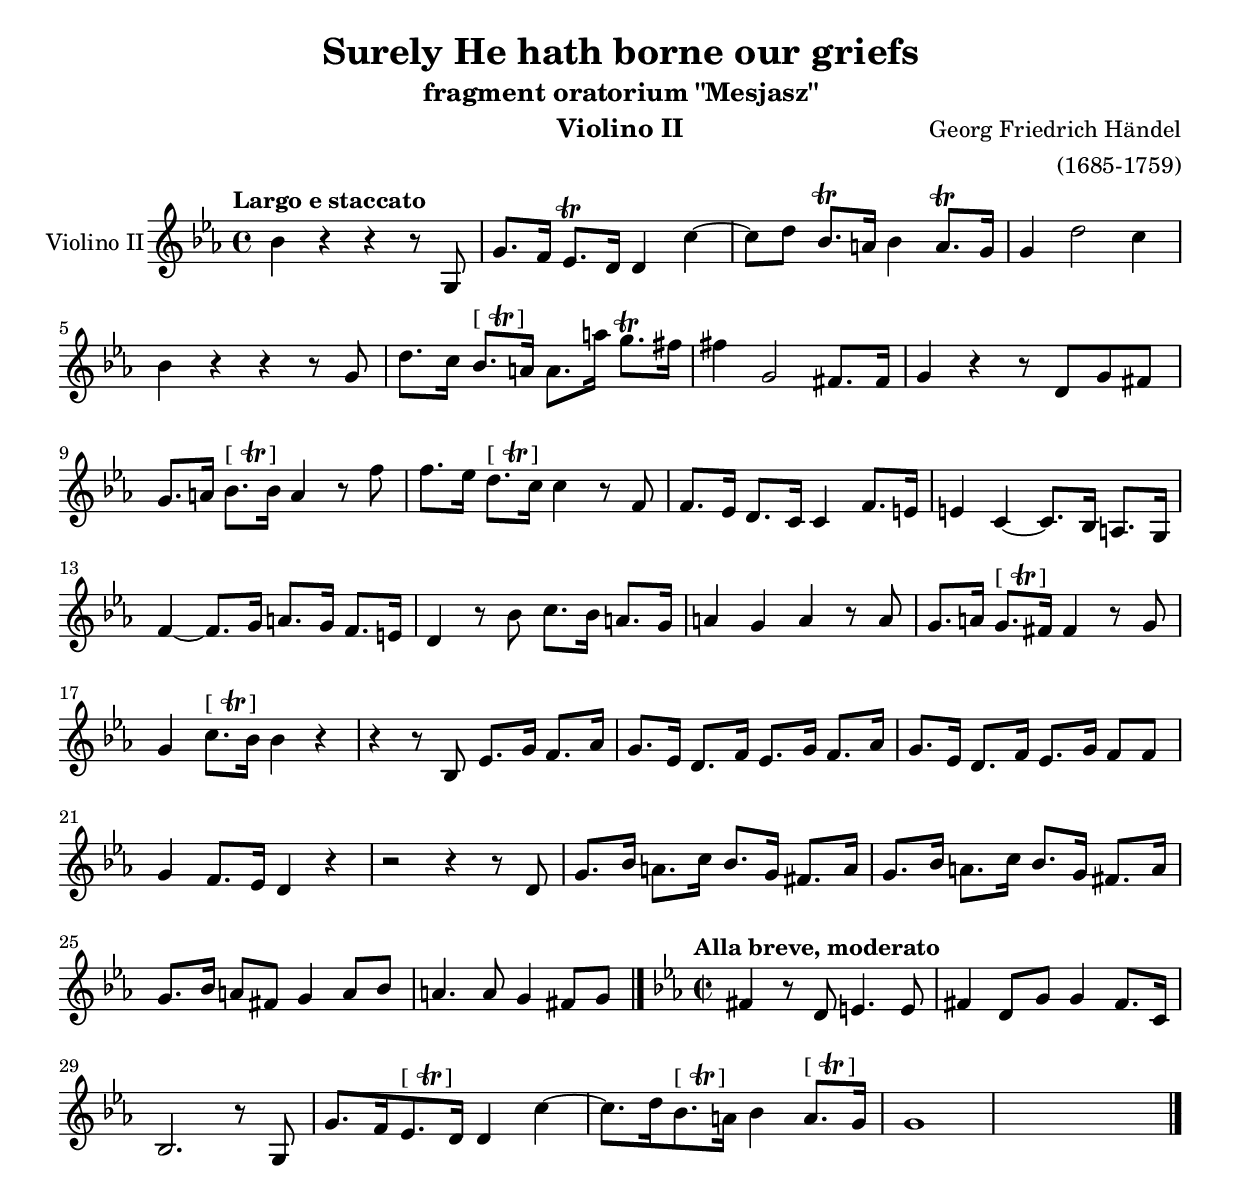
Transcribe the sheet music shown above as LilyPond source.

\version "2.13.45"
\pointAndClickOff
\include "italiano.ly"

#(set-global-staff-size 20)

\include "filename.ily"
\bookOutputSuffix "skrzypceII"

\paper {
    % page-count = #
    % top-margin = \mm
    % bottom-margin = \mm
    top-markup-spacing #'basic-distance = 8
    markup-system-spacing #'basic-distance = 18
    top-system-spacing #'basic-distance = 8
    top-system-spacing #'padding = 2
    last-bottom-spacing #'basic-distance = 9
    % ragged-last-bottom = ##f
    % annotate-spacing = ##t
  }

\header {
    ﻿title = "Surely He hath borne our griefs"
subtitle = "fragment oratorium \"Mesjasz\""
composer = \markup { 
    \right-column {
        "Georg Friedrich Händel"
        "(1685-1759)"
      }
  }


    instrument = "Violino II"
    % tagline = ##f
  }

sharedProperties = {
    \include "global.ily"
  }

individualBreaks = {
}

\include "miscCommands.ily"
\include "violinIIStruct.ily"

\score {
  <<
    \violinIIStaffVar
    \context Staff = violinIIStaff {
        \set Staff.instrumentName = "Violino II" 
        \unset Staff.shortInstrumentName 
      }
  >>
    
    \layout { 
        % indent = \mm
        % short-indent = \mm
        % system-count = #
        \context {
            \Staff   
                \override BarLine #'space-alist =
                    #'((time-signature . (extra-space . 0.75))
                      (custos . (minimum-space . 2.0))
                      (clef . (minimum-space . 1.0))
                      (key-signature . (extra-space . 1.0))
                      (key-cancellation . (extra-space . 1.0))
                      (first-note . (fixed-space . 1))
                      (next-note . (minimum-fixed-space  . 1.2))
                      (right-edge . (extra-space . 0.0)))
              }
        \context {
            \Score 
            \override BarNumber #'self-alignment-X = 
                #(lambda (grob)
                   (let ((break-dir (ly:item-break-dir grob)))
                     (set! (ly:grob-property grob 'self-alignment-X)
                           (if (= break-dir RIGHT)
                               1
                               0))))
          }
      }
  }
